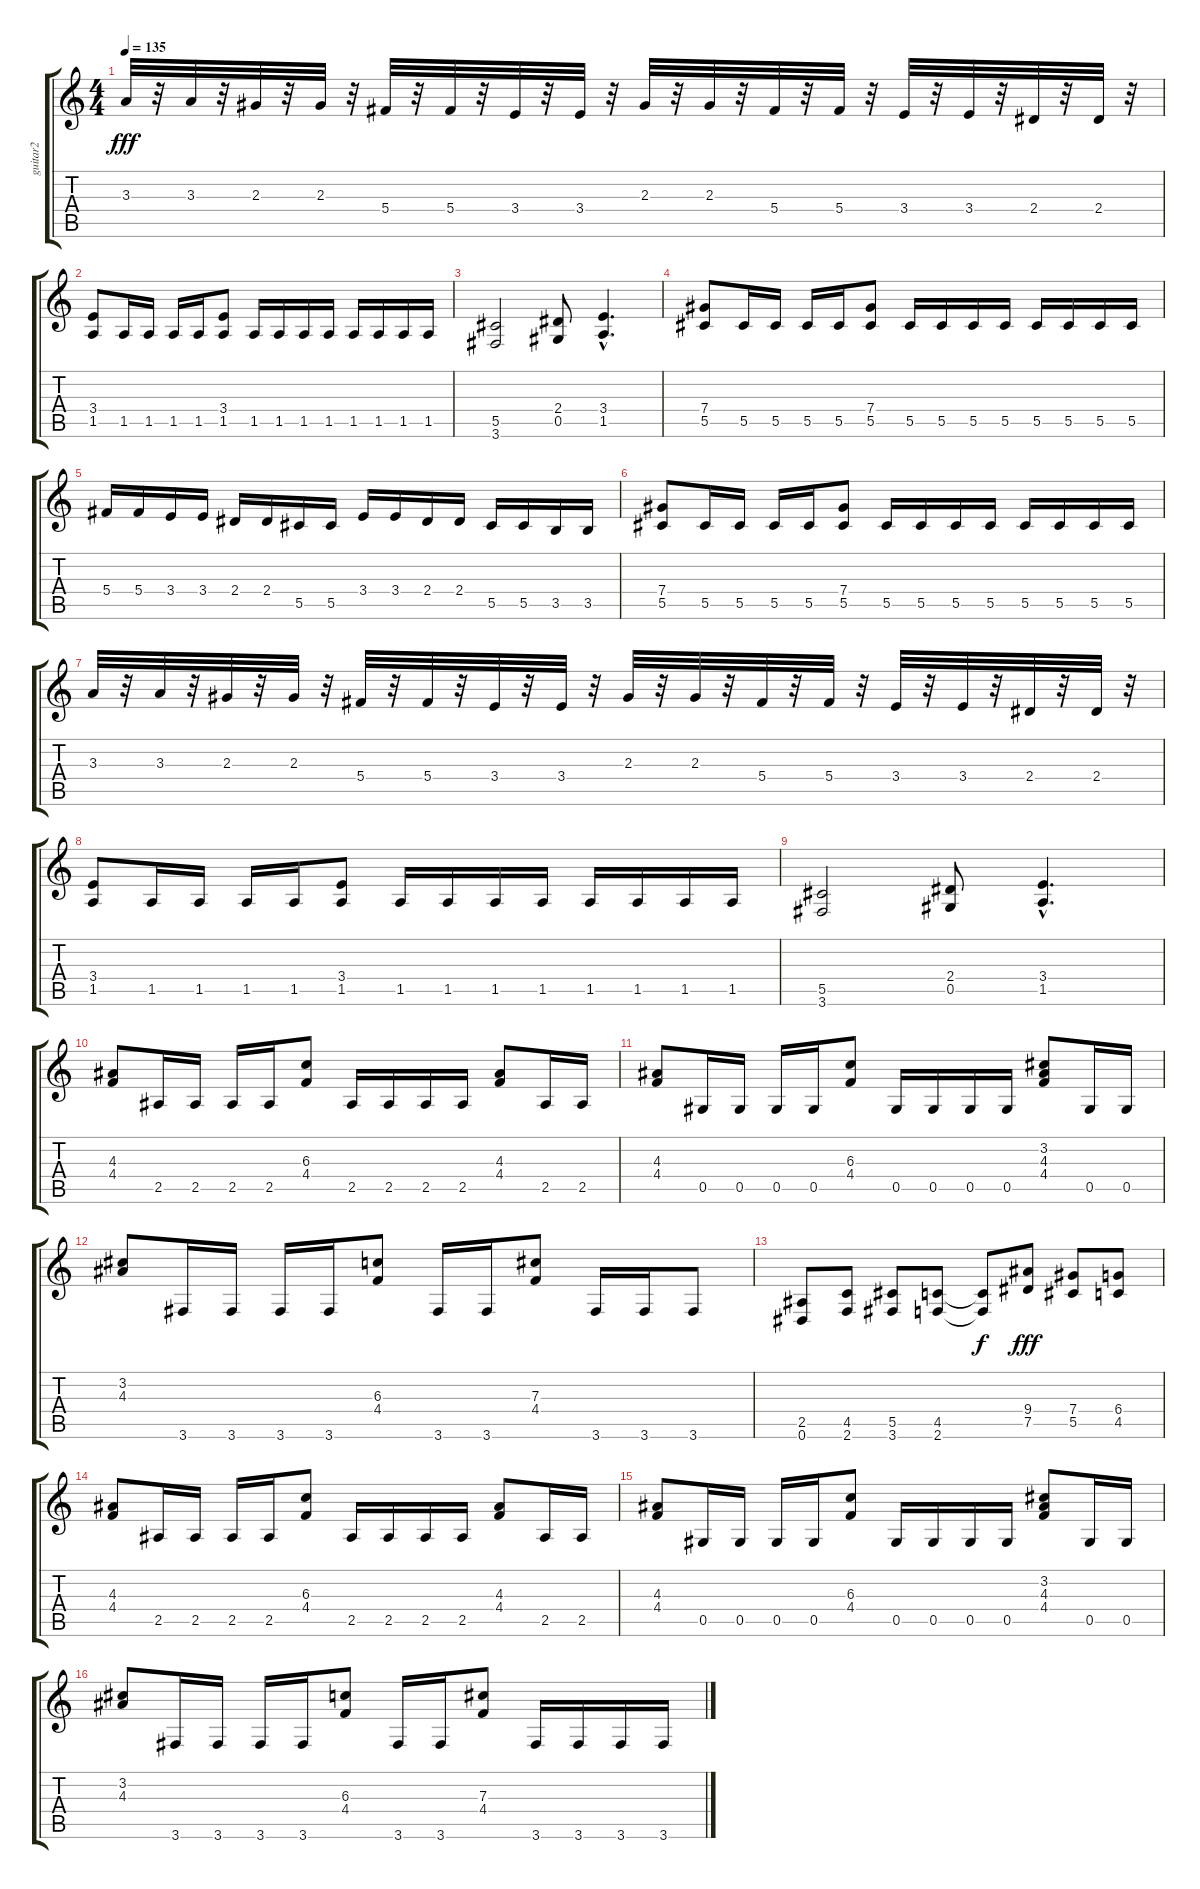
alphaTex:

\track ("guitar2" "guitar2") {instrument distortionguitar}
\staff {score tabs}
\tuning (Eb4 Bb3 Gb3 Db3 Ab2 Eb2) {hide}
\ts (4 4)
\tempo 135
\clef g2
\ks c
3.3.32{dy fff} r.32 3.3.32 r.32 2.3.32 r.32 2.3.32 r.32 5.4.32 r.32 5.4.32 r.32 3.4.32 r.32 3.4.32 r.32 2.3.32 r.32 2.3.32 r.32 5.4.32 r.32 5.4.32 r.32 3.4.32 r.32 3.4.32 r.32 2.4.32 r.32 2.4.32 r.32 |
(3.4 1.5).8 1.5.16 1.5.16 1.5.16 1.5.16 (3.4 1.5).8 1.5.16 1.5.16 1.5.16 1.5.16 1.5.16 1.5.16 1.5.16 1.5.16 |
(5.5 3.6).2 (2.4 0.5).8 (3.4{hac} 1.5{hac}).4{d} |
(7.4 5.5).8 5.5.16 5.5.16 5.5.16 5.5.16 (7.4 5.5).8 5.5.16 5.5.16 5.5.16 5.5.16 5.5.16 5.5.16 5.5.16 5.5.16 |
5.4.16 5.4.16 3.4.16 3.4.16 2.4.16 2.4.16 5.5.16 5.5.16 3.4.16 3.4.16 2.4.16 2.4.16 5.5.16 5.5.16 3.5.16 3.5.16 |
(7.4 5.5).8 5.5.16 5.5.16 5.5.16 5.5.16 (7.4 5.5).8 5.5.16 5.5.16 5.5.16 5.5.16 5.5.16 5.5.16 5.5.16 5.5.16 |
3.3.32 r.32 3.3.32 r.32 2.3.32 r.32 2.3.32 r.32 5.4.32 r.32 5.4.32 r.32 3.4.32 r.32 3.4.32 r.32 2.3.32 r.32 2.3.32 r.32 5.4.32 r.32 5.4.32 r.32 3.4.32 r.32 3.4.32 r.32 2.4.32 r.32 2.4.32 r.32 |
(3.4 1.5).8 1.5.16 1.5.16 1.5.16 1.5.16 (3.4 1.5).8 1.5.16 1.5.16 1.5.16 1.5.16 1.5.16 1.5.16 1.5.16 1.5.16 |
(5.5 3.6).2 (2.4 0.5).8 (3.4{hac} 1.5{hac}).4{d} |
(4.3 4.4).8 2.5.16 2.5.16 2.5.16 2.5.16 (6.3 4.4).8 2.5.16 2.5.16 2.5.16 2.5.16 (4.3 4.4).8 2.5.16 2.5.16 |
(4.3 4.4).8 0.5.16 0.5.16 0.5.16 0.5.16 (6.3 4.4).8 0.5.16 0.5.16 0.5.16 0.5.16 (3.2 4.3 4.4).8 0.5.16 0.5.16 |
(3.2 4.3).8 3.6.16 3.6.16 3.6.16 3.6.16 (6.3 4.4).8 3.6.16 3.6.16 (7.3 4.4).8 3.6.16 3.6.16 3.6.8 |
(2.5 0.6).8 (4.5 2.6).8 (5.5 3.6).8 (4.5 2.6).8 (4.5{t} 2.6{t}).8{dy f} (9.4 7.5).8{dy fff} (7.4 5.5).8 (6.4 4.5).8 |
(4.3 4.4).8 2.5.16 2.5.16 2.5.16 2.5.16 (6.3 4.4).8 2.5.16 2.5.16 2.5.16 2.5.16 (4.3 4.4).8 2.5.16 2.5.16 |
(4.3 4.4).8 0.5.16 0.5.16 0.5.16 0.5.16 (6.3 4.4).8 0.5.16 0.5.16 0.5.16 0.5.16 (3.2 4.3 4.4).8 0.5.16 0.5.16 |
(3.2 4.3).8 3.6.16 3.6.16 3.6.16 3.6.16 (6.3 4.4).8 3.6.16 3.6.16 (7.3 4.4).8 3.6.16 3.6.16 3.6.16 3.6.16
